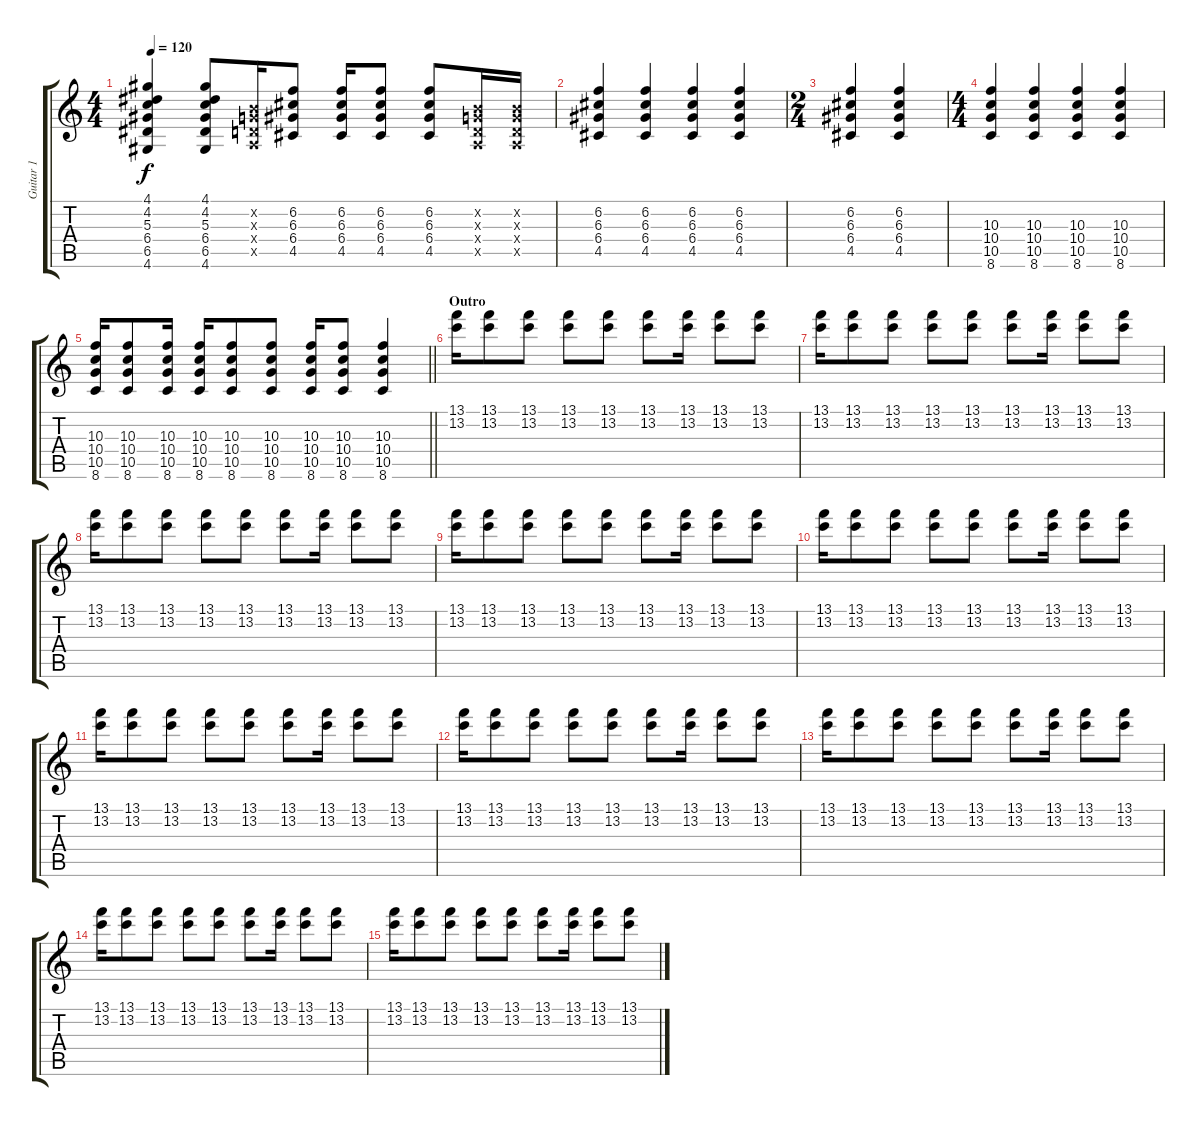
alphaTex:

\track ("Guitar 1" "Guitar 1") {instrument electricguitarclean}
\staff {score tabs}
\tuning (E4 B3 G3 D3 A2 E2) {hide}
\ts (4 4)
\tempo 120
\clef g2
\ks c
(4.1 4.2 5.3 6.4 6.5 4.6).4{dy f} (4.1 4.2 5.3 6.4 6.5 4.6).8 (0.2{x} 0.3{x} 0.4{x} 0.5{x}).16 (6.2 6.3 6.4 4.5).8 (6.2 6.3 6.4 4.5).16 (6.2 6.3 6.4 4.5).8 (6.2 6.3 6.4 4.5).8 (0.2{x} 0.3{x} 0.4{x} 0.5{x}).16 (0.2{x} 0.3{x} 0.4{x} 0.5{x}).16 |
(6.2 6.3 6.4 4.5).4 (6.2 6.3 6.4 4.5).4 (6.2 6.3 6.4 4.5).4 (6.2 6.3 6.4 4.5).4 |
\ts (2 4)
(6.2 6.3 6.4 4.5).4 (6.2 6.3 6.4 4.5).4 |
\ts (4 4)
(10.3 10.4 10.5 8.6).4 (10.3 10.4 10.5 8.6).4 (10.3 10.4 10.5 8.6).4 (10.3 10.4 10.5 8.6).4 |
\barLineRight lightlight
(10.3 10.4 10.5 8.6).16 (10.3 10.4 10.5 8.6).8 (10.3 10.4 10.5 8.6).16 (10.3 10.4 10.5 8.6).16 (10.3 10.4 10.5 8.6).8 (10.3 10.4 10.5 8.6).8 (10.3 10.4 10.5 8.6).16 (10.3 10.4 10.5 8.6).8 (10.3 10.4 10.5 8.6).4 |
\section ("" "Outro")
(13.1 13.2).16 (13.1 13.2).8 (13.1 13.2).8 (13.1 13.2).8 (13.1 13.2).8 (13.1 13.2).8 (13.1 13.2).16 (13.1 13.2).8 (13.1 13.2).8 |
(13.1 13.2).16 (13.1 13.2).8 (13.1 13.2).8 (13.1 13.2).8 (13.1 13.2).8 (13.1 13.2).8 (13.1 13.2).16 (13.1 13.2).8 (13.1 13.2).8 |
(13.1 13.2).16 (13.1 13.2).8 (13.1 13.2).8 (13.1 13.2).8 (13.1 13.2).8 (13.1 13.2).8 (13.1 13.2).16 (13.1 13.2).8 (13.1 13.2).8 |
(13.1 13.2).16 (13.1 13.2).8 (13.1 13.2).8 (13.1 13.2).8 (13.1 13.2).8 (13.1 13.2).8 (13.1 13.2).16 (13.1 13.2).8 (13.1 13.2).8 |
(13.1 13.2).16 (13.1 13.2).8 (13.1 13.2).8 (13.1 13.2).8 (13.1 13.2).8 (13.1 13.2).8 (13.1 13.2).16 (13.1 13.2).8 (13.1 13.2).8 |
(13.1 13.2).16 (13.1 13.2).8 (13.1 13.2).8 (13.1 13.2).8 (13.1 13.2).8 (13.1 13.2).8 (13.1 13.2).16 (13.1 13.2).8 (13.1 13.2).8 |
(13.1 13.2).16 (13.1 13.2).8 (13.1 13.2).8 (13.1 13.2).8 (13.1 13.2).8 (13.1 13.2).8 (13.1 13.2).16 (13.1 13.2).8 (13.1 13.2).8 |
(13.1 13.2).16 (13.1 13.2).8 (13.1 13.2).8 (13.1 13.2).8 (13.1 13.2).8 (13.1 13.2).8 (13.1 13.2).16 (13.1 13.2).8 (13.1 13.2).8 |
(13.1 13.2).16 (13.1 13.2).8 (13.1 13.2).8 (13.1 13.2).8 (13.1 13.2).8 (13.1 13.2).8 (13.1 13.2).16 (13.1 13.2).8 (13.1 13.2).8 |
(13.1 13.2).16 (13.1 13.2).8 (13.1 13.2).8 (13.1 13.2).8 (13.1 13.2).8 (13.1 13.2).8 (13.1 13.2).16 (13.1 13.2).8 (13.1 13.2).8
